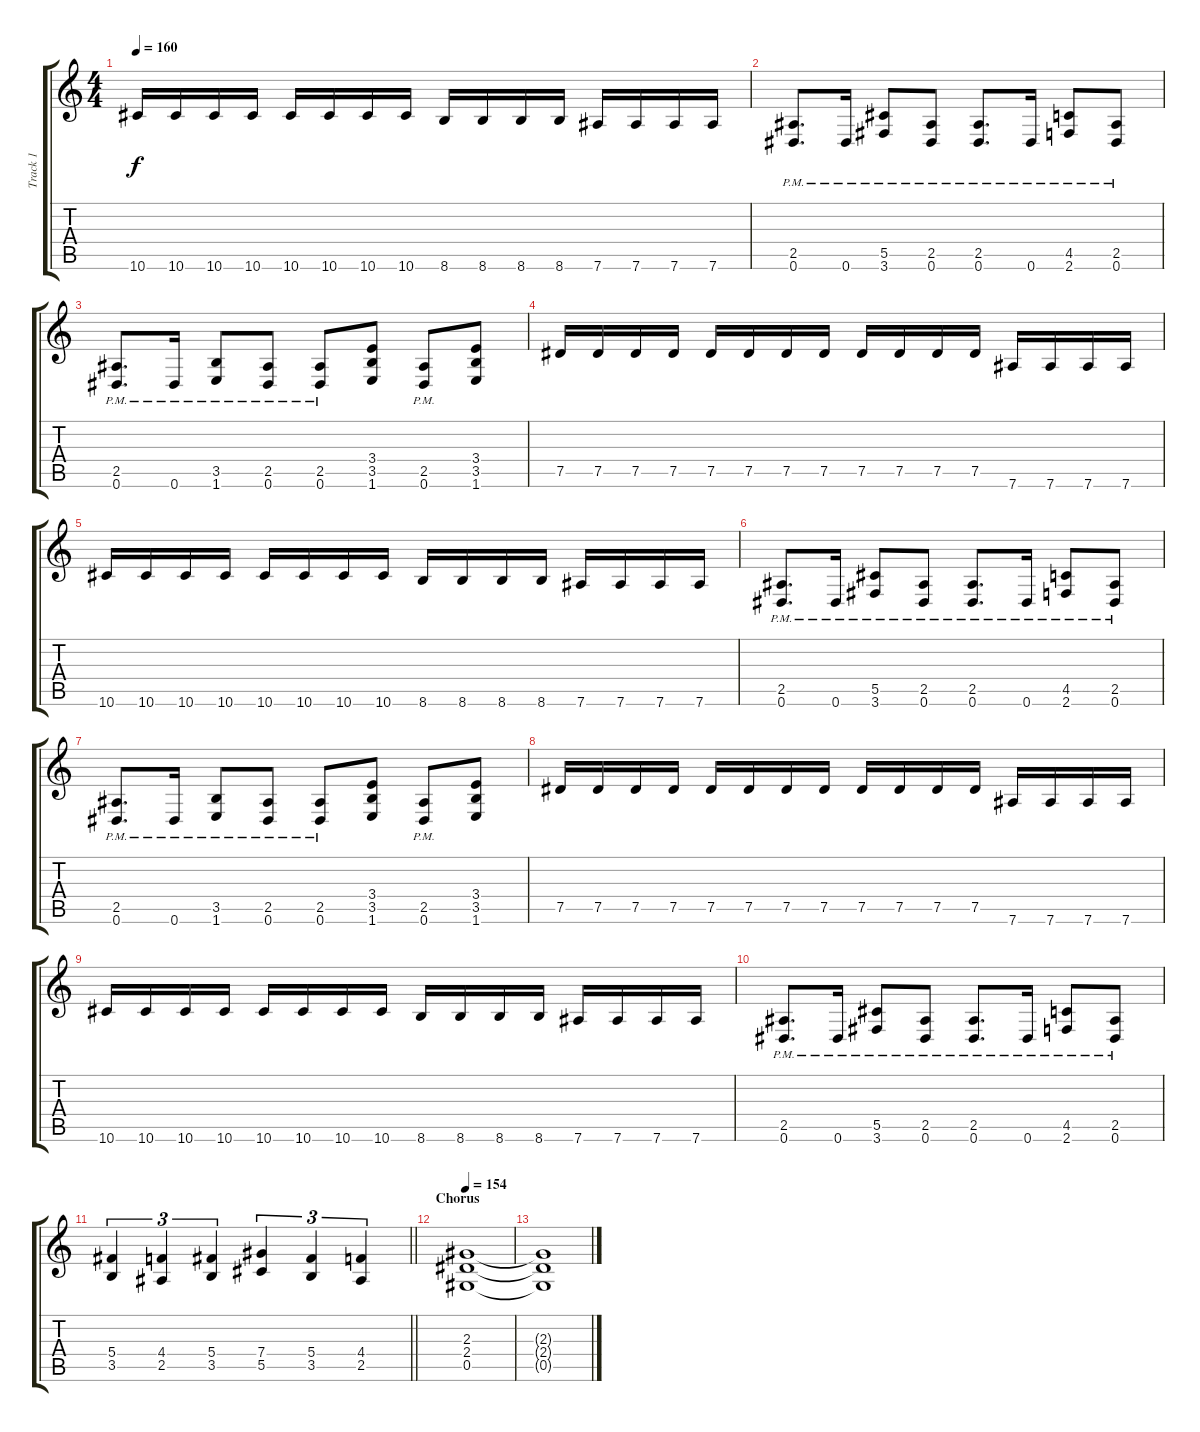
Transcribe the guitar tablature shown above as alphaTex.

\track ("Track 1" "Track 1") {instrument distortionguitar}
\staff {score tabs}
\tuning (Eb4 Bb3 Gb3 Db3 Ab2 Eb2) {hide}
\ts (4 4)
\tempo 160
\clef g2
\ks c
10.6.16{dy f} 10.6.16 10.6.16 10.6.16 10.6.16 10.6.16 10.6.16 10.6.16 8.6.16 8.6.16 8.6.16 8.6.16 7.6.16 7.6.16 7.6.16 7.6.16 |
(2.5{pm} 0.6{pm}).8{d} 0.6{pm}.16 (5.5{pm} 3.6{pm}).8 (2.5{pm} 0.6{pm}).8 (2.5{pm} 0.6{pm}).8{d} 0.6{pm}.16 (4.5{pm} 2.6{pm}).8 (2.5{pm} 0.6{pm}).8 |
(2.5{pm} 0.6{pm}).8{d} 0.6{pm}.16 (3.5{pm} 1.6{pm}).8 (2.5{pm} 0.6{pm}).8 (2.5{pm} 0.6{pm}).8 (3.4 3.5 1.6).8 (2.5{pm} 0.6{pm}).8 (3.4 3.5 1.6).8 |
7.5.16 7.5.16 7.5.16 7.5.16 7.5.16 7.5.16 7.5.16 7.5.16 7.5.16 7.5.16 7.5.16 7.5.16 7.6.16 7.6.16 7.6.16 7.6.16 |
10.6.16 10.6.16 10.6.16 10.6.16 10.6.16 10.6.16 10.6.16 10.6.16 8.6.16 8.6.16 8.6.16 8.6.16 7.6.16 7.6.16 7.6.16 7.6.16 |
(2.5{pm} 0.6{pm}).8{d} 0.6{pm}.16 (5.5{pm} 3.6{pm}).8 (2.5{pm} 0.6{pm}).8 (2.5{pm} 0.6{pm}).8{d} 0.6{pm}.16 (4.5{pm} 2.6{pm}).8 (2.5{pm} 0.6{pm}).8 |
(2.5{pm} 0.6{pm}).8{d} 0.6{pm}.16 (3.5{pm} 1.6{pm}).8 (2.5{pm} 0.6{pm}).8 (2.5{pm} 0.6{pm}).8 (3.4 3.5 1.6).8 (2.5{pm} 0.6{pm}).8 (3.4 3.5 1.6).8 |
7.5.16 7.5.16 7.5.16 7.5.16 7.5.16 7.5.16 7.5.16 7.5.16 7.5.16 7.5.16 7.5.16 7.5.16 7.6.16 7.6.16 7.6.16 7.6.16 |
10.6.16 10.6.16 10.6.16 10.6.16 10.6.16 10.6.16 10.6.16 10.6.16 8.6.16 8.6.16 8.6.16 8.6.16 7.6.16 7.6.16 7.6.16 7.6.16 |
(2.5{pm} 0.6{pm}).8{d} 0.6{pm}.16 (5.5{pm} 3.6{pm}).8 (2.5{pm} 0.6{pm}).8 (2.5{pm} 0.6{pm}).8{d} 0.6{pm}.16 (4.5{pm} 2.6{pm}).8 (2.5{pm} 0.6{pm}).8 |
\barLineRight lightlight
(5.4 3.5).4{tu (3 2)} (4.4 2.5).4{tu (3 2)} (5.4 3.5).4{tu (3 2)} (7.4 5.5).4{tu (3 2)} (5.4 3.5).4{tu (3 2)} (4.4 2.5).4{tu (3 2)} |
\section ("" "Chorus")
\tempo 154
(2.3 2.4 0.5).1{volume 0} |
(2.3{t} 2.4{t} 0.5{t}).1
